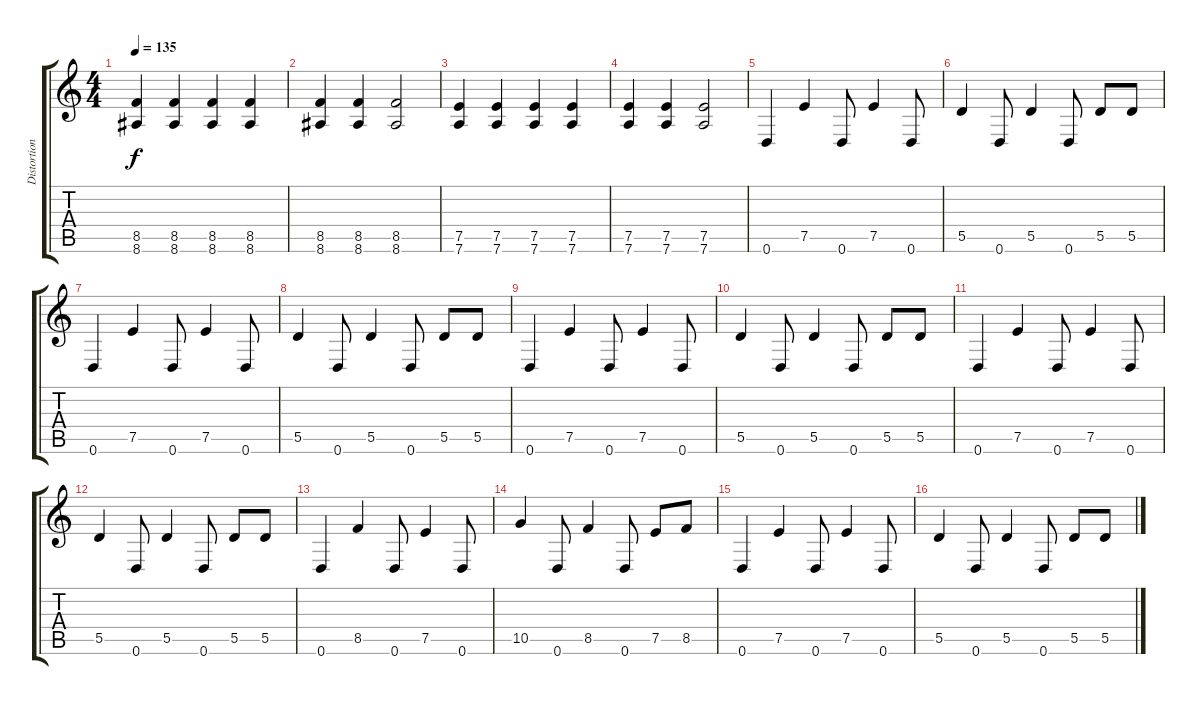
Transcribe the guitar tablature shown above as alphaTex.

\track ("Distortion" "Distortion") {instrument distortionguitar}
\staff {score tabs}
\tuning (E4 B3 G3 D3 A2 D2) {hide}
\ts (4 4)
\tempo 135
\clef g2
\ks c
(8.5 8.6).4{dy f} (8.5 8.6).4 (8.5 8.6).4 (8.5 8.6).4 |
(8.5 8.6).4 (8.5 8.6).4 (8.5 8.6).2 |
(7.5 7.6).4 (7.5 7.6).4 (7.5 7.6).4 (7.5 7.6).4 |
(7.5 7.6).4 (7.5 7.6).4 (7.5 7.6).2 |
0.6.4 7.5.4 0.6.8 7.5.4 0.6.8 |
5.5.4 0.6.8 5.5.4 0.6.8 5.5.8 5.5.8 |
0.6.4 7.5.4 0.6.8 7.5.4 0.6.8 |
5.5.4 0.6.8 5.5.4 0.6.8 5.5.8 5.5.8 |
0.6.4 7.5.4 0.6.8 7.5.4 0.6.8 |
5.5.4 0.6.8 5.5.4 0.6.8 5.5.8 5.5.8 |
0.6.4 7.5.4 0.6.8 7.5.4 0.6.8 |
5.5.4 0.6.8 5.5.4 0.6.8 5.5.8 5.5.8 |
0.6.4 8.5.4 0.6.8 7.5.4 0.6.8 |
10.5.4 0.6.8 8.5.4 0.6.8 7.5.8 8.5.8 |
0.6.4 7.5.4 0.6.8 7.5.4 0.6.8 |
5.5.4 0.6.8 5.5.4 0.6.8 5.5.8 5.5.8
